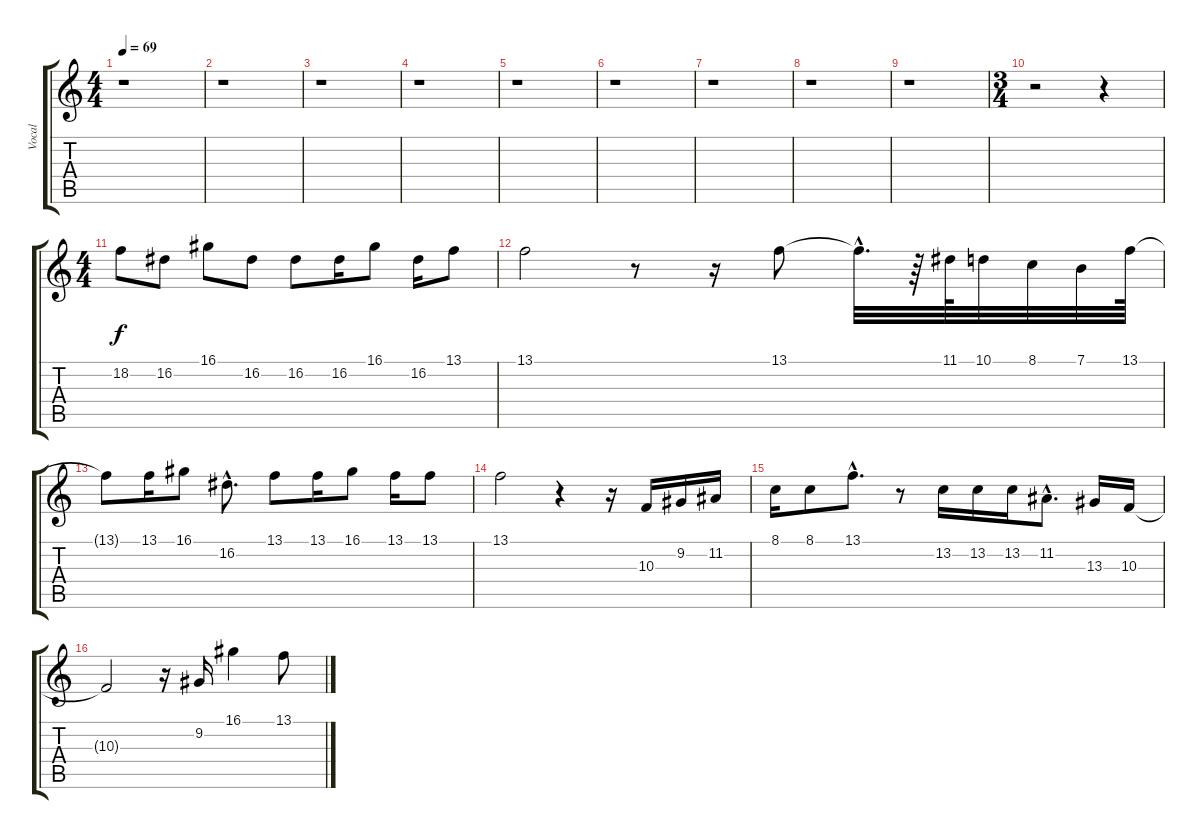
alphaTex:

\track ("Vocal" "Vocal") {instrument tenorsax}
\staff {score tabs}
\tuning (E4 B3 G3 D3 A2 E2) {hide}
\ts (4 4)
\tempo 69
\clef g2
\ks c
r.1{dy f} |
r.1 |
r.1 |
r.1 |
r.1 |
r.1 |
r.1 |
r.1 |
r.1 |
\ts (3 4)
r.2 r.4 |
\ts (4 4)
18.2.8 16.2.8 16.1.8 16.2.8 16.2.8 16.2.16 16.1.8 16.2.16 13.1.8 |
13.1.2 r.8 r.16 13.1.8 13.1{hac t}.32{d} r.64 11.1.64 10.1.32 8.1.32 7.1.32 13.1.64 |
13.1{t}.8 13.1.16 16.1.8 16.2{hac}.8{d} 13.1.8 13.1.16 16.1.8 13.1.16 13.1.8 |
13.1.2 r.4 r.16 10.3.16 9.2.16 11.2.16 |
8.1.16 8.1.8 13.1{hac}.8{d} r.8 13.2.16 13.2.16 13.2.16 11.2{hac}.8{d} 13.3.16 10.3.16 |
10.3{t}.2 r.16 9.2.16 16.1.4 13.1.8
